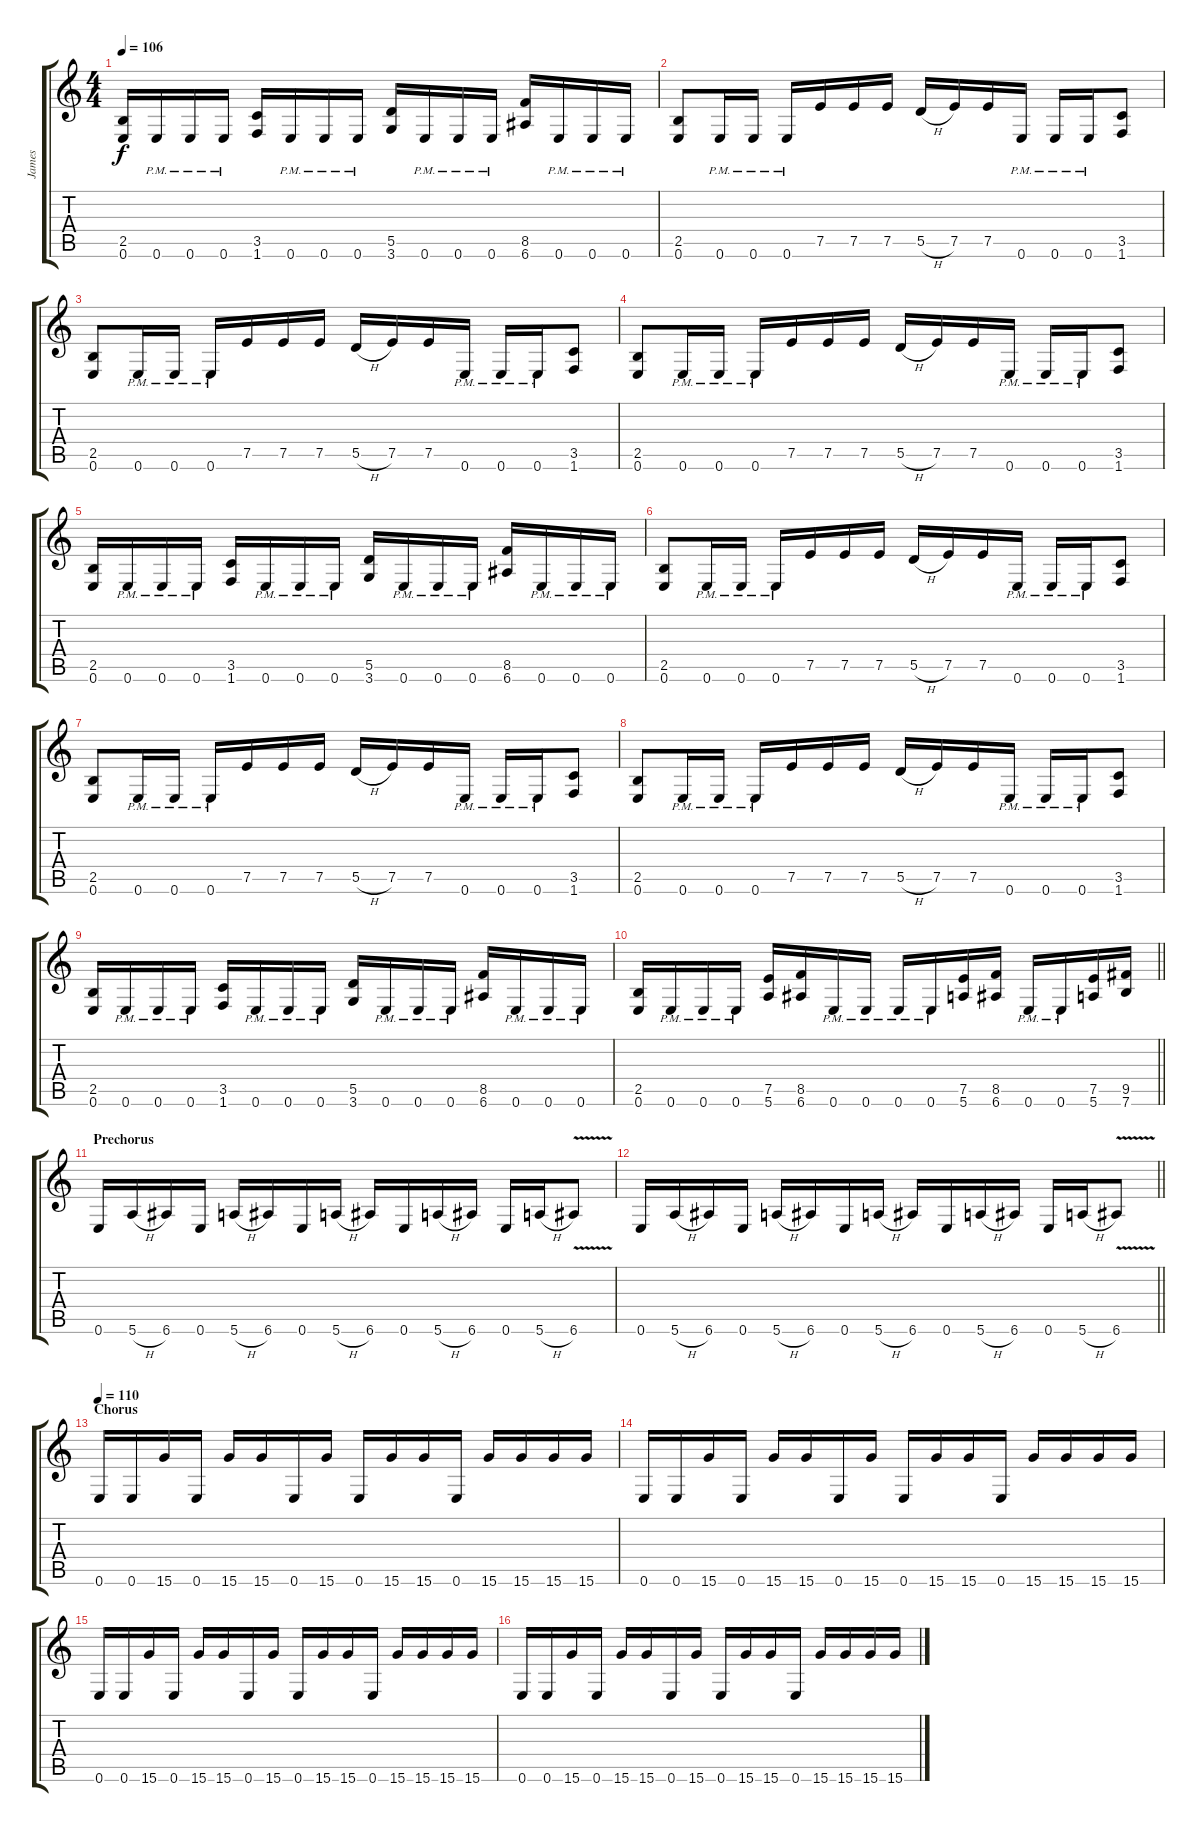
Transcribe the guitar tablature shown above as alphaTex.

\track ("James" "James") {instrument distortionguitar}
\staff {score tabs}
\tuning (E4 B3 G3 D3 A2 E2) {hide}
\ts (4 4)
\tempo 106
\clef g2
\ks c
(2.5 0.6).16{dy f} 0.6{pm}.16 0.6{pm}.16 0.6{pm}.16 (3.5 1.6).16 0.6{pm}.16 0.6{pm}.16 0.6{pm}.16 (5.5 3.6).16 0.6{pm}.16 0.6{pm}.16 0.6{pm}.16 (8.5 6.6).16 0.6{pm}.16 0.6{pm}.16 0.6{pm}.16 |
(2.5 0.6).8 0.6{pm}.16 0.6{pm}.16 0.6{pm}.16 7.5.16 7.5.16 7.5.16 5.5{h}.16 7.5.16 7.5.16 0.6{pm}.16 0.6{pm}.16 0.6{pm}.16 (3.5 1.6).8 |
(2.5 0.6).8 0.6{pm}.16 0.6{pm}.16 0.6{pm}.16 7.5.16 7.5.16 7.5.16 5.5{h}.16 7.5.16 7.5.16 0.6{pm}.16 0.6{pm}.16 0.6{pm}.16 (3.5 1.6).8 |
(2.5 0.6).8 0.6{pm}.16 0.6{pm}.16 0.6{pm}.16 7.5.16 7.5.16 7.5.16 5.5{h}.16 7.5.16 7.5.16 0.6{pm}.16 0.6{pm}.16 0.6{pm}.16 (3.5 1.6).8 |
(2.5 0.6).16 0.6{pm}.16 0.6{pm}.16 0.6{pm}.16 (3.5 1.6).16 0.6{pm}.16 0.6{pm}.16 0.6{pm}.16 (5.5 3.6).16 0.6{pm}.16 0.6{pm}.16 0.6{pm}.16 (8.5 6.6).16 0.6{pm}.16 0.6{pm}.16 0.6{pm}.16 |
(2.5 0.6).8 0.6{pm}.16 0.6{pm}.16 0.6{pm}.16 7.5.16 7.5.16 7.5.16 5.5{h}.16 7.5.16 7.5.16 0.6{pm}.16 0.6{pm}.16 0.6{pm}.16 (3.5 1.6).8 |
(2.5 0.6).8 0.6{pm}.16 0.6{pm}.16 0.6{pm}.16 7.5.16 7.5.16 7.5.16 5.5{h}.16 7.5.16 7.5.16 0.6{pm}.16 0.6{pm}.16 0.6{pm}.16 (3.5 1.6).8 |
(2.5 0.6).8 0.6{pm}.16 0.6{pm}.16 0.6{pm}.16 7.5.16 7.5.16 7.5.16 5.5{h}.16 7.5.16 7.5.16 0.6{pm}.16 0.6{pm}.16 0.6{pm}.16 (3.5 1.6).8 |
(2.5 0.6).16 0.6{pm}.16 0.6{pm}.16 0.6{pm}.16 (3.5 1.6).16 0.6{pm}.16 0.6{pm}.16 0.6{pm}.16 (5.5 3.6).16 0.6{pm}.16 0.6{pm}.16 0.6{pm}.16 (8.5 6.6).16 0.6{pm}.16 0.6{pm}.16 0.6{pm}.16 |
\barLineRight lightlight
(2.5 0.6).16 0.6{pm}.16 0.6{pm}.16 0.6{pm}.16 (7.5 5.6).16 (8.5 6.6).16 0.6{pm}.16 0.6{pm}.16 0.6{pm}.16 0.6{pm}.16 (7.5 5.6).16 (8.5 6.6).16 0.6{pm}.16 0.6{pm}.16 (7.5 5.6).16 (9.5 7.6).16 |
\section ("" "Prechorus")
0.6.16 5.6{h}.16 6.6.16 0.6.16 5.6{h}.16 6.6.16 0.6.16 5.6{h}.16 6.6.16 0.6.16 5.6{h}.16 6.6.16 0.6.16 5.6{h}.16 6.6{v}.8 |
\barLineRight lightlight
0.6.16 5.6{h}.16 6.6.16 0.6.16 5.6{h}.16 6.6.16 0.6.16 5.6{h}.16 6.6.16 0.6.16 5.6{h}.16 6.6.16 0.6.16 5.6{h}.16 6.6{v}.8 |
\section ("" "Chorus")
\tempo 110
0.6.16 0.6.16 15.6.16 0.6.16 15.6.16 15.6.16 0.6.16 15.6.16 0.6.16 15.6.16 15.6.16 0.6.16 15.6.16 15.6.16 15.6.16 15.6.16 |
0.6.16 0.6.16 15.6.16 0.6.16 15.6.16 15.6.16 0.6.16 15.6.16 0.6.16 15.6.16 15.6.16 0.6.16 15.6.16 15.6.16 15.6.16 15.6.16 |
0.6.16 0.6.16 15.6.16 0.6.16 15.6.16 15.6.16 0.6.16 15.6.16 0.6.16 15.6.16 15.6.16 0.6.16 15.6.16 15.6.16 15.6.16 15.6.16 |
0.6.16 0.6.16 15.6.16 0.6.16 15.6.16 15.6.16 0.6.16 15.6.16 0.6.16 15.6.16 15.6.16 0.6.16 15.6.16 15.6.16 15.6.16 15.6.16
